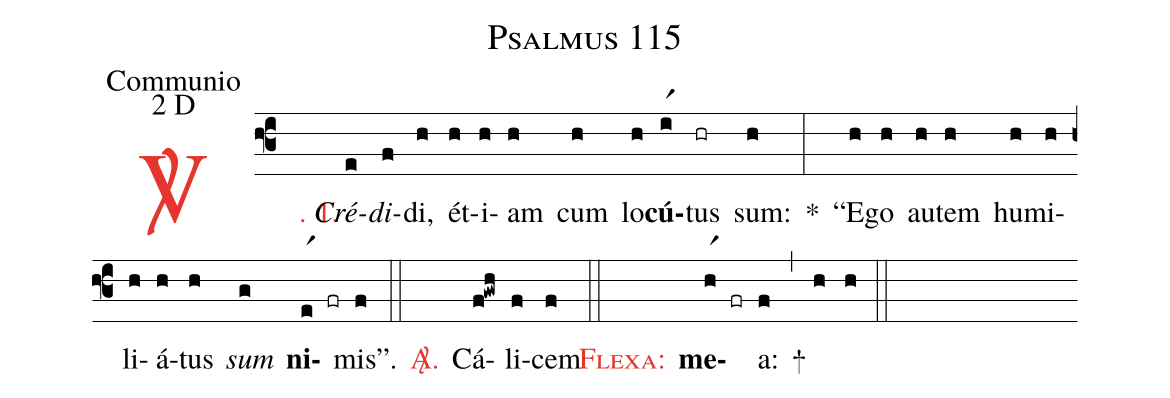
name: Psalmus 115;
office-part: Communio;
mode: 2;
mode-differentia: D;
%%
(f3)

<c><sp>V/</sp>. 1.</c>() <i>Cré</i>(e)<i>di</i>(f)di,(h) ét(h)i(h)am(h) cum(h) lo(h)<b>cú</b>(ir1)tus(hr) sum:(h) *(:) ``E(h)go(h) au(h)tem(h) hu(h)mi(h)li(h)á(h)tus(h) <i>sum</i>(g) <b>ni</b>(er1 fr)mis''.(f)

(::)

<c><sp>A/</sp>.</c>() Cá(f!gwh)li(f)cem(f)

(::)

<c><sc>Flexa</sc>:</c>() <b>me</b>(hr1 fr)a:(f) +(,) (h) (h)

(::)
